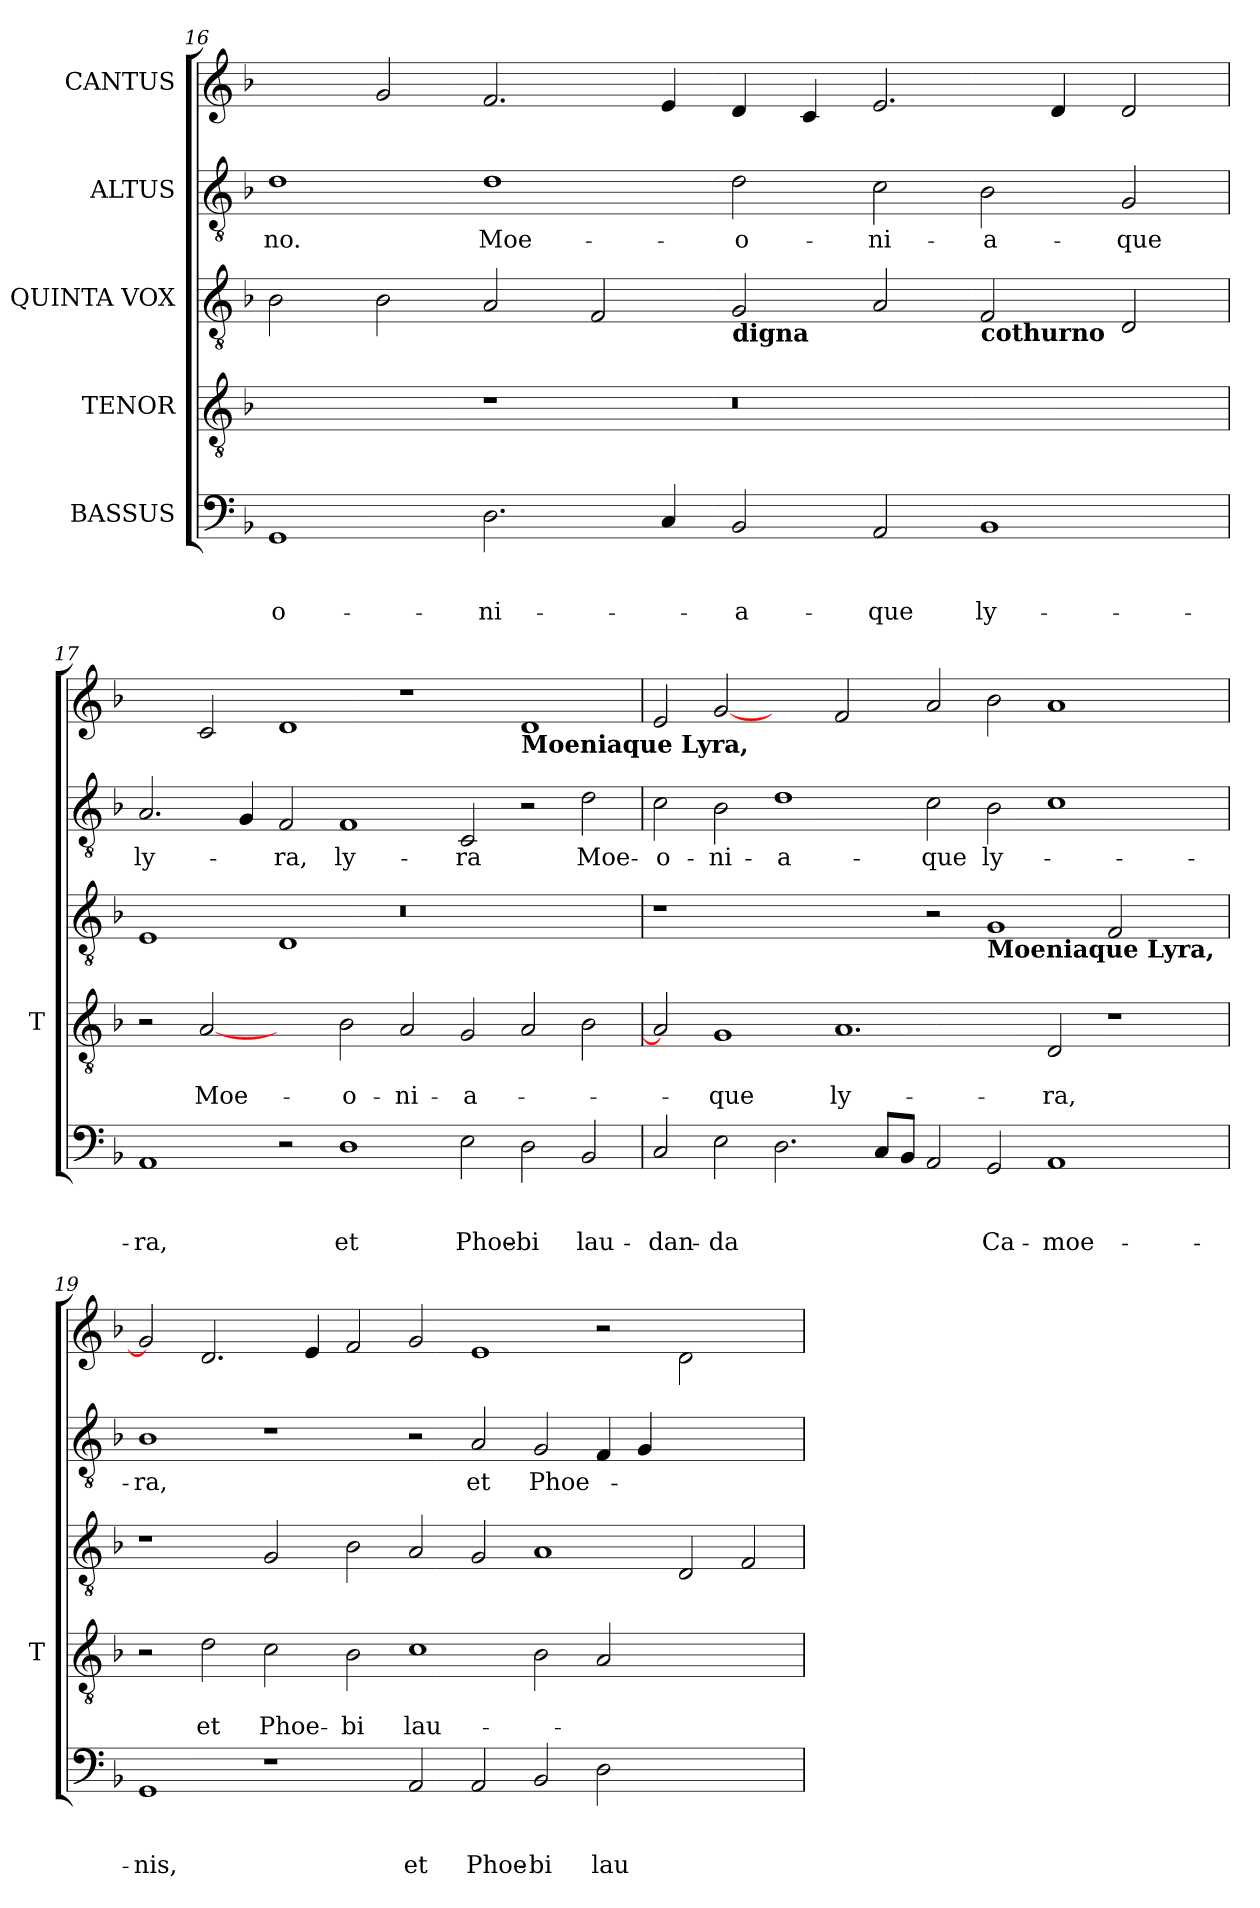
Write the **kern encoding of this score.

**kern	**text	**text	**text	**kern	**text	**text	**kern	**kern	**text	**kern
*part5	*part5	*part5	*part5	*part4	*part4	*part4	*part3	*part2	*part2	*part1
*staff5	*staff5	*staff5	*staff5	*staff4	*staff4	*staff4	*staff3	*staff2	*staff2	*staff1
*I"BASSUS	*	*	*	*I"TENOR	*	*	*I"QUINTA VOX	*I"ALTUS	*	*I"CANTUS
*	*	*	*	*I'T	*	*	*	*	*	*
*clefF4	*	*	*	*clefGv2	*	*	*clefGv2	*clefGv2	*	*clefG2
*k[b-]	*	*	*	*k[b-]	*	*	*k[b-]	*k[b-]	*	*k[b-]
*F:	*	*	*	*F:	*	*	*F:	*F:	*	*F:
=16	=16	=16	=16	=16	=16	=16	=16	=16	=16	=16
1GG	.	.	-o-	1Dyy	.	.	2B-\	1d	-no.	2g/yy
.	.	.	.	.	.	.	2B-\	.	.	2g/
2.D\	.	.	-ni-	1r	.	.	2A/	1d	Moe-	2.f/
.	.	.	.	.	.	.	2F/	.	.	.
4C/	.	.	.	.	.	.	.	.	.	4e/
!	!	!	!	!	!	!	!LO:TX:b:B:t=digna	!	!	!
2BB-/	.	.	-a-	0r	.	.	2G/	2d\	-o-	4d/
.	.	.	.	.	.	.	.	.	.	4c/
2AA/	.	.	-que	.	.	.	2A/	2c\	-ni-	2.e/
!	!	!	!	!	!	!	!LO:TX:b:B:t=cothurno	!	!	!
1BB-	.	.	ly-	.	.	.	2F/	2B-\	-a-	.
.	.	.	.	.	.	.	.	.	.	4d/
.	.	.	.	.	.	.	2D/	2G/	-que	2d/
!!LO:LB:g=z
=17	=17	=17	=17	=17	=17	=17	=17	=17	=17	=17
1AA	.	.	-ra,	2r	.	.	1E	2.A/	ly-	2d/yy
.	.	.	.	[2A	.	Moe-	.	.	.	2c/
.	.	.	.	.	.	.	.	4G/	.	.
2r	.	.	.	2ryy	.	.	1D	2F/	-ra,	1d
1D	.	.	et	2B-\	.	-o-	.	1F	ly-	.
.	.	.	.	2A/	.	-ni-	0r	.	.	1r
2E\	.	.	Phoe-	2G/	.	-a-	.	2C/	-ra	.
!	!	!	!	!	!	!	!	!	!	!LO:TX:b:B:t=Moeniaque Lyra,
2D\	.	.	-bi	2A/	.	.	.	2r	.	1d
2BB-/	.	.	lau-	2B-\	.	.	.	2d\	Moe-	.
=18	=18	=18	=18	=18	=18	=18	=18	=18	=18	=18
2C/	.	.	-dan-	2A]	.	.	1r	2c\	-o-	2e/
2E\	.	.	-da	1G	.	-que	.	2B-\	-ni-	[2g
2.D\	.	.	.	.	.	.	1ryy	1d	-a-	2ryy
.	.	.	.	1.A	.	ly-	.	.	.	2f/
8C/L	.	.	.	.	.	.	.	.	.	.
8BB-/J	.	.	.	.	.	.	.	.	.	.
2AA/	.	.	.	.	.	.	2r	2c\	-que	2a/
!	!	!	!	!	!	!	!LO:TX:b:B:t=Moeniaque Lyra,	!	!	!
2GG/	.	.	Ca-	.	.	.	1G	2B-\	ly-	2b-\
1AA	.	.	-moe-	2D/	.	-ra,	.	1c	.	1a
.	.	.	.	1r	.	.	2F/	.	.	.
2ryy	.	.	.	.	.	.	2ryy	2ryy	.	2ryy
!!LO:PB:g=z
=19	=19	=19	=19	=19	=19	=19	=19	=19	=19	=19
1GG	.	.	-nis,	2r	.	.	1r	1B-	-ra,	2g]
.	.	.	.	2d\	.	et	.	.	.	2.d/
1r	.	.	.	2c\	.	Phoe-	2G/	1r	.	.
.	.	.	.	.	.	.	.	.	.	4e/
.	.	.	.	2B-\	.	-bi	2B-\	.	.	2f/
2AA/	.	.	et	1c	.	lau-	2A/	2r	.	2g/
2AA/	.	.	Phoe-	.	.	.	2G/	2A/	et	1e
2BB-/	.	.	-bi	2B-\	.	.	1A	2G/	Phoe-	.
2D\	.	.	lau-	2A/	.	.	.	4F/	.	2r
.	.	.	.	.	.	.	.	4G/	.	.
1ryy	.	.	.	1ryy	.	.	2D/	1ryy	.	2d\
.	.	.	.	.	.	.	2F/	.	.	2ryy
=	=	=	=	=	=	=	=	=	=	=
*-	*-	*-	*-	*-	*-	*-	*-	*-	*-	*-
